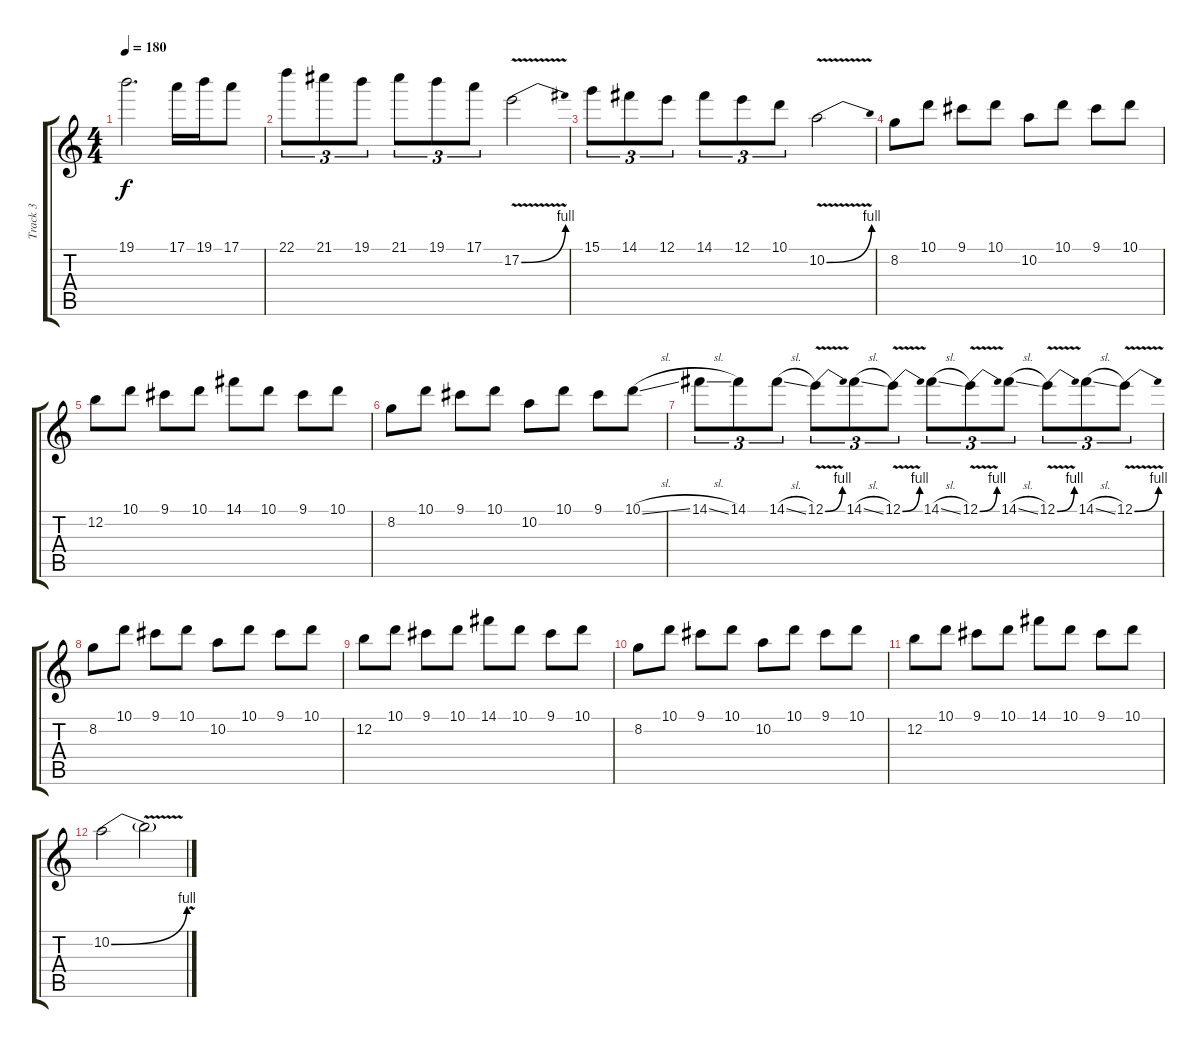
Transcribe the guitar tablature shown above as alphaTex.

\track ("Track 3" "Track 3") {instrument distortionguitar}
\staff {score tabs}
\tuning (E4 B3 G3 D3 A2 E2) {hide}
\ts (4 4)
\tempo 180
\clef g2
\ks c
19.1{t}.2{d dy f} 17.1.16 19.1.16 17.1.8 |
22.1.8{tu (3 2)} 21.1.8{tu (3 2)} 19.1.8{tu (3 2)} 21.1.8{tu (3 2)} 19.1.8{tu (3 2)} 17.1.8{tu (3 2)} 17.2{be (bend 0 0 60 4) v}.2 |
15.1.8{tu (3 2)} 14.1.8{tu (3 2)} 12.1.8{tu (3 2)} 14.1.8{tu (3 2)} 12.1.8{tu (3 2)} 10.1.8{tu (3 2)} 10.2{be (bend 0 0 60 4) v}.2 |
8.2.8 10.1.8 9.1.8 10.1.8 10.2.8 10.1.8 9.1.8 10.1.8 |
12.2.8 10.1.8 9.1.8 10.1.8 14.1.8 10.1.8 9.1.8 10.1.8 |
8.2.8 10.1.8 9.1.8 10.1.8 10.2.8 10.1.8 9.1.8 10.1{sl}.8 |
14.1{sl}.8{tu (3 2)} 14.1.8{tu (3 2)} 14.1{sl}.8{tu (3 2)} 12.1{be (bend 0 0 60 4) v}.8{tu (3 2)} 14.1{sl}.8{tu (3 2)} 12.1{be (bend 0 0 60 4) v}.8{tu (3 2)} 14.1{sl}.8{tu (3 2)} 12.1{be (bend 0 0 60 4) v}.8{tu (3 2)} 14.1{sl}.8{tu (3 2)} 12.1{be (bend 0 0 60 4) v}.8{tu (3 2)} 14.1{sl}.8{tu (3 2)} 12.1{be (bend 0 0 60 4) v}.8{tu (3 2)} |
8.2.8 10.1.8 9.1.8 10.1.8 10.2.8 10.1.8 9.1.8 10.1.8 |
12.2.8 10.1.8 9.1.8 10.1.8 14.1.8 10.1.8 9.1.8 10.1.8 |
8.2.8 10.1.8 9.1.8 10.1.8 10.2.8 10.1.8 9.1.8 10.1.8 |
12.2.8 10.1.8 9.1.8 10.1.8 14.1.8 10.1.8 9.1.8 10.1.8 |
10.2{be (bend 0 0 60 4)}.2 10.2{v t}.2
